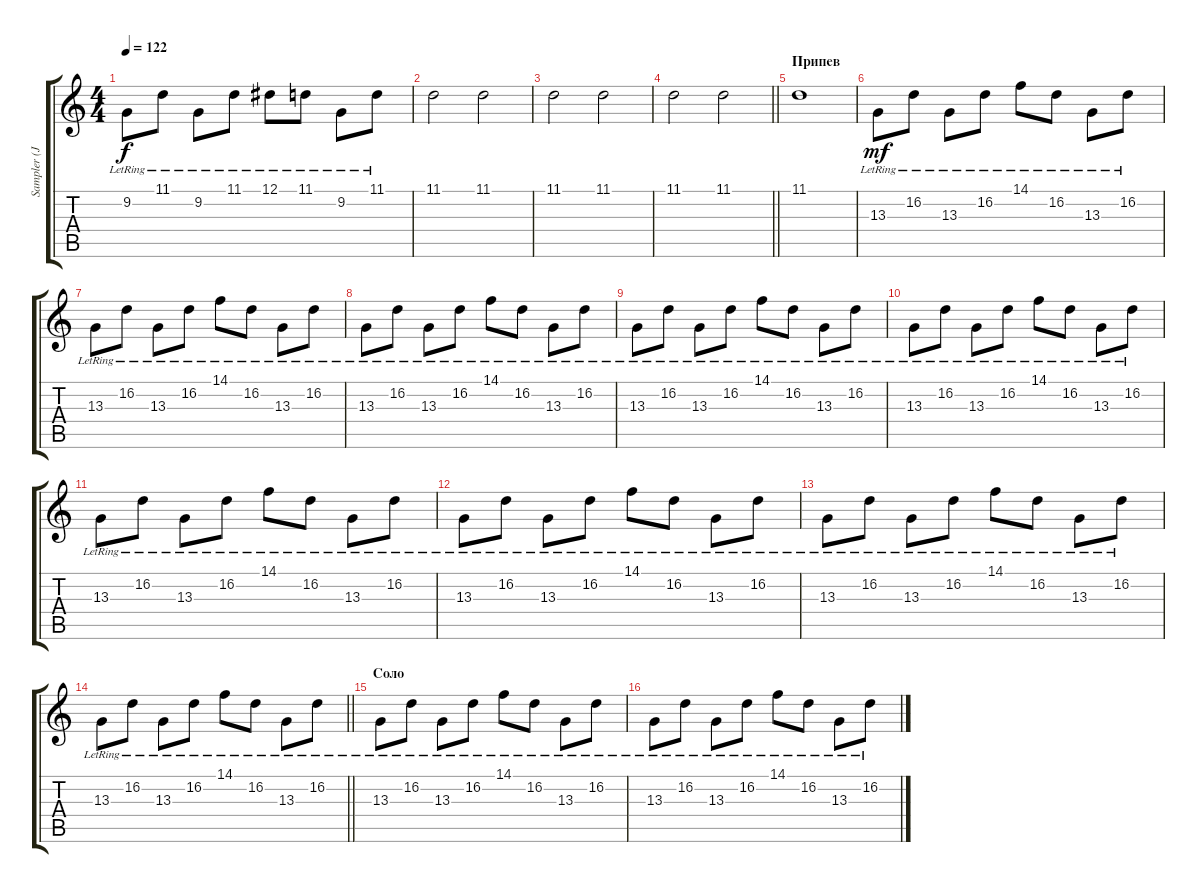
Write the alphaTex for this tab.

\track ("Sampler (Joseph Hahn)" "Sampler (J") {instrument acousticgrandpiano}
\staff {score tabs}
\tuning (Eb4 Bb3 Gb3 Db3 Ab2 Db2) {hide}
\ts (4 4)
\tempo 122
\clef g2
\ks c
9.2{lr}.8{dy f} 11.1{lr}.8 9.2{lr}.8 11.1{lr}.8 12.1{lr}.8 11.1{lr}.8 9.2{lr}.8 11.1{lr}.8 |
11.1.2 11.1.2 |
11.1.2 11.1.2 |
\barLineRight lightlight
11.1.2 11.1.2 |
\section ("" "Припев")
11.1.1 |
13.3{lr}.8{dy mf} 16.2{lr}.8 13.3{lr}.8 16.2{lr}.8 14.1{lr}.8 16.2{lr}.8 13.3{lr}.8 16.2{lr}.8 |
13.3{lr}.8 16.2{lr}.8 13.3{lr}.8 16.2{lr}.8 14.1{lr}.8 16.2{lr}.8 13.3{lr}.8 16.2{lr}.8 |
13.3{lr}.8 16.2{lr}.8 13.3{lr}.8 16.2{lr}.8 14.1{lr}.8 16.2{lr}.8 13.3{lr}.8 16.2{lr}.8 |
13.3{lr}.8 16.2{lr}.8 13.3{lr}.8 16.2{lr}.8 14.1{lr}.8 16.2{lr}.8 13.3{lr}.8 16.2{lr}.8 |
13.3{lr}.8 16.2{lr}.8 13.3{lr}.8 16.2{lr}.8 14.1{lr}.8 16.2{lr}.8 13.3{lr}.8 16.2{lr}.8 |
13.3{lr}.8 16.2{lr}.8 13.3{lr}.8 16.2{lr}.8 14.1{lr}.8 16.2{lr}.8 13.3{lr}.8 16.2{lr}.8 |
13.3{lr}.8 16.2{lr}.8 13.3{lr}.8 16.2{lr}.8 14.1{lr}.8 16.2{lr}.8 13.3{lr}.8 16.2{lr}.8 |
13.3{lr}.8 16.2{lr}.8 13.3{lr}.8 16.2{lr}.8 14.1{lr}.8 16.2{lr}.8 13.3{lr}.8 16.2{lr}.8 |
\barLineRight lightlight
13.3{lr}.8 16.2{lr}.8 13.3{lr}.8 16.2{lr}.8 14.1{lr}.8 16.2{lr}.8 13.3{lr}.8 16.2{lr}.8 |
\section ("" "Соло")
13.3{lr}.8 16.2{lr}.8 13.3{lr}.8 16.2{lr}.8 14.1{lr}.8 16.2{lr}.8 13.3{lr}.8 16.2{lr}.8 |
13.3{lr}.8 16.2{lr}.8 13.3{lr}.8 16.2{lr}.8 14.1{lr}.8 16.2{lr}.8 13.3{lr}.8 16.2{lr}.8
